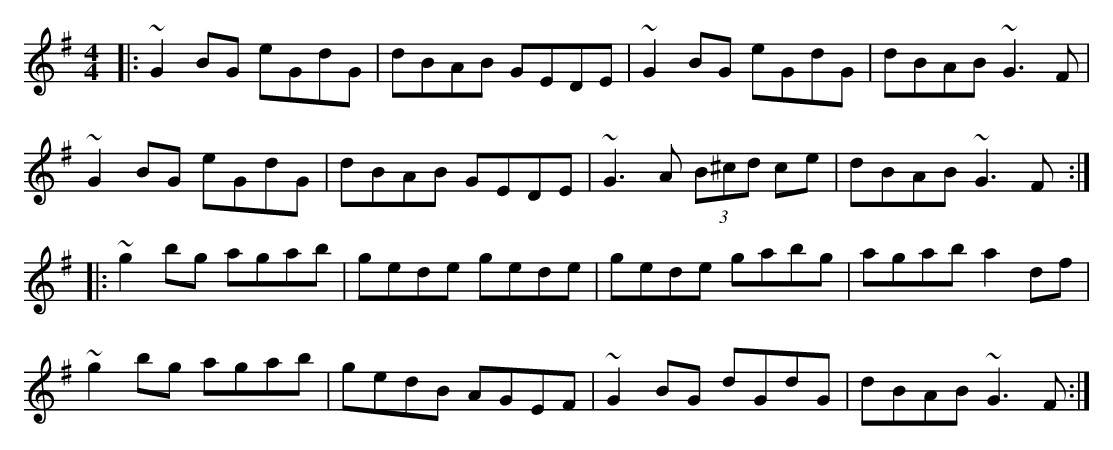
X:1
M:4/4
K:G
|:~G2 BG eGdG|dBAB GEDE|~G2 BG eGdG|dBAB ~G3 F|
~G2 BG eGdG|dBAB GEDE|~G3 A (3B^cd ce|dBAB ~G3 F:|
|:~g2 bg agab|gede gede|gede gabg|agab a2 df|
~g2 bg agab|gedB AGEF|~G2 BG dGdG|dBAB ~G3 F:|
